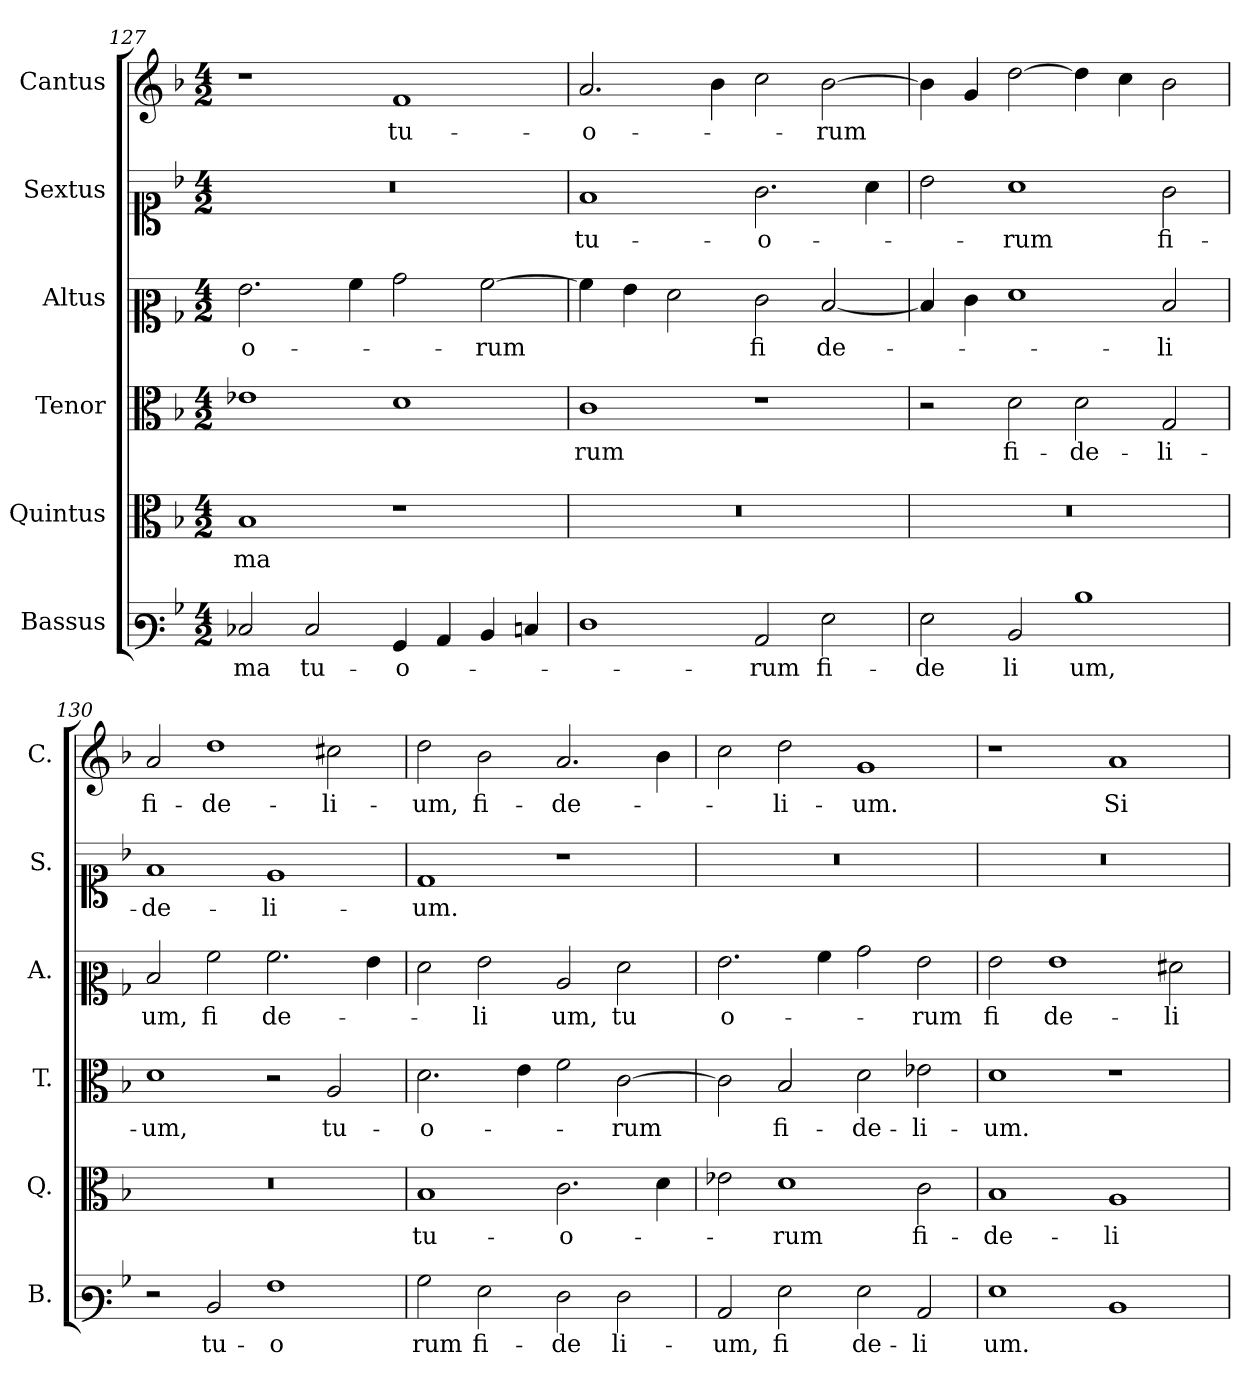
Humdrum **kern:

**kern	**text	**kern	**text	**kern	**text	**kern	**text	**kern	**text	**kern	**text
*part6	*part6	*part5	*part5	*part4	*part4	*part3	*part3	*part2	*part2	*part1	*part1
*staff6	*staff6	*staff5	*staff5	*staff4	*staff4	*staff3	*staff3	*staff2	*staff2	*staff1	*staff1
*I"Bassus	*	*I"Quintus	*	*I"Tenor	*	*I"Altus	*	*I"Sextus	*	*I"Cantus	*
*I'B.	*	*I'Q.	*	*I'T.	*	*I'A.	*	*I'S.	*	*I'C.	*
!!LO:PB:g=z
*clefF3	*	*clefC3	*	*clefC3	*	*clefC2	*	*clefC1	*	*clefG2	*
*k[b-]	*	*k[b-]	*	*k[b-]	*	*k[b-]	*	*k[b-]	*	*k[b-]	*
*M4/2	*	*M4/2	*	*M4/2	*	*M4/2	*	*M4/2	*	*M4/2	*
=127	=127	=127	=127	=127	=127	=127	=127	=127	=127	=127	=127
!	!LO:LY:b	!	!LO:LY:b	!	!	!	!LO:LY:b	!	!	!	!
2E-X/	ma	1B-	-ma	1e-X	.	2.g\	-o-	0r	.	1r	.
!	!LO:LY:b	!	!	!	!	!	!	!	!	!	!
2E-/	tu-	.	.	.	.	.	.	.	.	.	.
.	.	.	.	.	.	4a\	.	.	.	.	.
!	!LO:LY:b	!	!	!	!	!	!	!	!	!	!LO:LY:b
4BB-/	-o-	1r	.	1d	.	2b-\	.	.	.	1f	tu-
4C/	.	.	.	.	.	.	.	.	.	.	.
!	!	!	!	!	!	!	!LO:LY:b	!	!	!	!
4D/	.	.	.	.	.	[2a\	rum	.	.	.	.
4En/	.	.	.	.	.	.	.	.	.	.	.
=128	=128	=128	=128	=128	=128	=128	=128	=128	=128	=128	=128
!	!	!	!	!	!LO:LY:b	!	!	!	!LO:LY:b	!	!LO:LY:b
1F	.	0r	.	1c	rum	4a\]	.	1f	tu-	2.a/	-o-
.	.	.	.	.	.	4g\	.	.	.	.	.
.	.	.	.	.	.	2f\	.	.	.	.	.
.	.	.	.	.	.	.	.	.	.	4b-\	.
!	!LO:LY:b	!	!	!	!	!	!LO:LY:b	!	!LO:LY:b	!	!
2C/	rum	.	.	1r	.	2e\	fi	2.g\	-o-	2cc\	.
!	!LO:LY:b	!	!	!	!	!	!LO:LY:b	!	!	!	!LO:LY:b
2G\	fi-	.	.	.	.	[2d/	-de-	.	.	[2b-\	-rum
.	.	.	.	.	.	.	.	4a\	.	.	.
=129	=129	=129	=129	=129	=129	=129	=129	=129	=129	=129	=129
!	!LO:LY:b	!	!	!	!	!	!	!	!	!	!
2G\	de	0r	.	2r	.	4d/]	.	2b-\	.	4b-\]	.
.	.	.	.	.	.	4e\	.	.	.	4g/	.
!	!LO:LY:b	!	!	!	!LO:LY:b	!	!	!	!LO:LY:b	!	!
2D/	li	.	.	2d\	fi-	1f	.	1a	-rum	[2dd\	.
!	!LO:LY:b	!	!	!	!LO:LY:b	!	!	!	!	!	!
1d	-um,	.	.	2d\	-de-	.	.	.	.	4dd\]	.
.	.	.	.	.	.	.	.	.	.	4cc\	.
!	!	!	!	!	!LO:LY:b	!	!LO:LY:b	!	!LO:LY:b	!	!
.	.	.	.	2G/	-li-	2d/	li	2g\	fi-	2b-\	.
=130	=130	=130	=130	=130	=130	=130	=130	=130	=130	=130	=130
!	!	!	!	!	!LO:LY:b	!	!LO:LY:b	!	!LO:LY:b	!	!LO:LY:b
2r	.	0r	.	1d	-um,	2d/	um,	1f	-de-	2a/	fi-
!	!LO:LY:b	!	!	!	!	!	!LO:LY:b	!	!	!	!LO:LY:b
2D/	tu-	.	.	.	.	2a\	fi	.	.	1dd	-de-
!	!LO:LY:b	!	!	!	!	!	!LO:LY:b	!	!LO:LY:b	!	!
1A	o	.	.	2r	.	2.a\	-de-	1e	-li-	.	.
!	!	!	!	!	!LO:LY:b	!	!	!	!	!	!LO:LY:b
.	.	.	.	2A/	tu-	.	.	.	.	2cc#X\	-li-
.	.	.	.	.	.	4g\	.	.	.	.	.
=131	=131	=131	=131	=131	=131	=131	=131	=131	=131	=131	=131
!	!LO:LY:b	!	!LO:LY:b	!	!LO:LY:b	!	!	!	!LO:LY:b	!	!LO:LY:b
2B-\	rum	1B-	tu-	2.d\	o-	2f\	.	1d	-um.	2dd\	-um,
!	!LO:LY:b	!	!	!	!	!	!LO:LY:b	!	!	!	!LO:LY:b
2G\	fi-	.	.	.	.	2g\	li	.	.	2b-\	fi-
.	.	.	.	4e\	.	.	.	.	.	.	.
!	!LO:LY:b	!	!LO:LY:b	!	!	!	!LO:LY:b	!	!	!	!LO:LY:b
2F\	de	2.c\	-o-	2f\	.	2c/	um,	1r	.	2.a/	-de-
!	!LO:LY:b	!	!	!	!LO:LY:b	!	!LO:LY:b	!	!	!	!
2F\	-li-	.	.	[2c\	-rum	2f\	tu	.	.	.	.
.	.	4d\	.	.	.	.	.	.	.	4b-\	.
!!LO:LB:g=z
=132	=132	=132	=132	=132	=132	=132	=132	=132	=132	=132	=132
!	!LO:LY:b	!	!	!	!	!	!LO:LY:b	!	!	!	!
2C/	um,	2e-X\	.	2c\]	.	2.g\	-o-	0r	.	2cc\	.
!	!LO:LY:b	!	!LO:LY:b	!	!LO:LY:b	!	!	!	!	!	!LO:LY:b
2G\	fi	1d	-rum	2B-/	fi-	.	.	.	.	2dd\	-li-
.	.	.	.	.	.	4a\	.	.	.	.	.
!	!LO:LY:b	!	!	!	!LO:LY:b	!	!	!	!	!	!LO:LY:b
2G\	-de-	.	.	2d\	-de-	2b-\	.	.	.	1g	-um.
!	!LO:LY:b	!	!LO:LY:b	!	!LO:LY:b	!	!LO:LY:b	!	!	!	!
2C/	li	2c\	fi-	2e-X\	-li-	2g\	rum	.	.	.	.
=133	=133	=133	=133	=133	=133	=133	=133	=133	=133	=133	=133
!	!LO:LY:b	!	!LO:LY:b	!	!LO:LY:b	!	!LO:LY:b	!	!	!	!
1G	um.	1B-	-de-	1d	-um.	2g\	fi	0r	.	1r	.
!	!	!	!	!	!	!	!LO:LY:b	!	!	!	!
.	.	.	.	.	.	1g	-de-	.	.	.	.
!	!	!	!LO:LY:b	!	!	!	!	!	!	!	!LO:LY:b
1D	.	1A	-li-	1r	.	.	.	.	.	1a	Si-
!	!	!	!	!	!	!	!LO:LY:b	!	!	!	!
.	.	.	.	.	.	2f#X\	-li-	.	.	.	.
=	=	=	=	=	=	=	=	=	=	=	=
*-	*-	*-	*-	*-	*-	*-	*-	*-	*-	*-	*-
